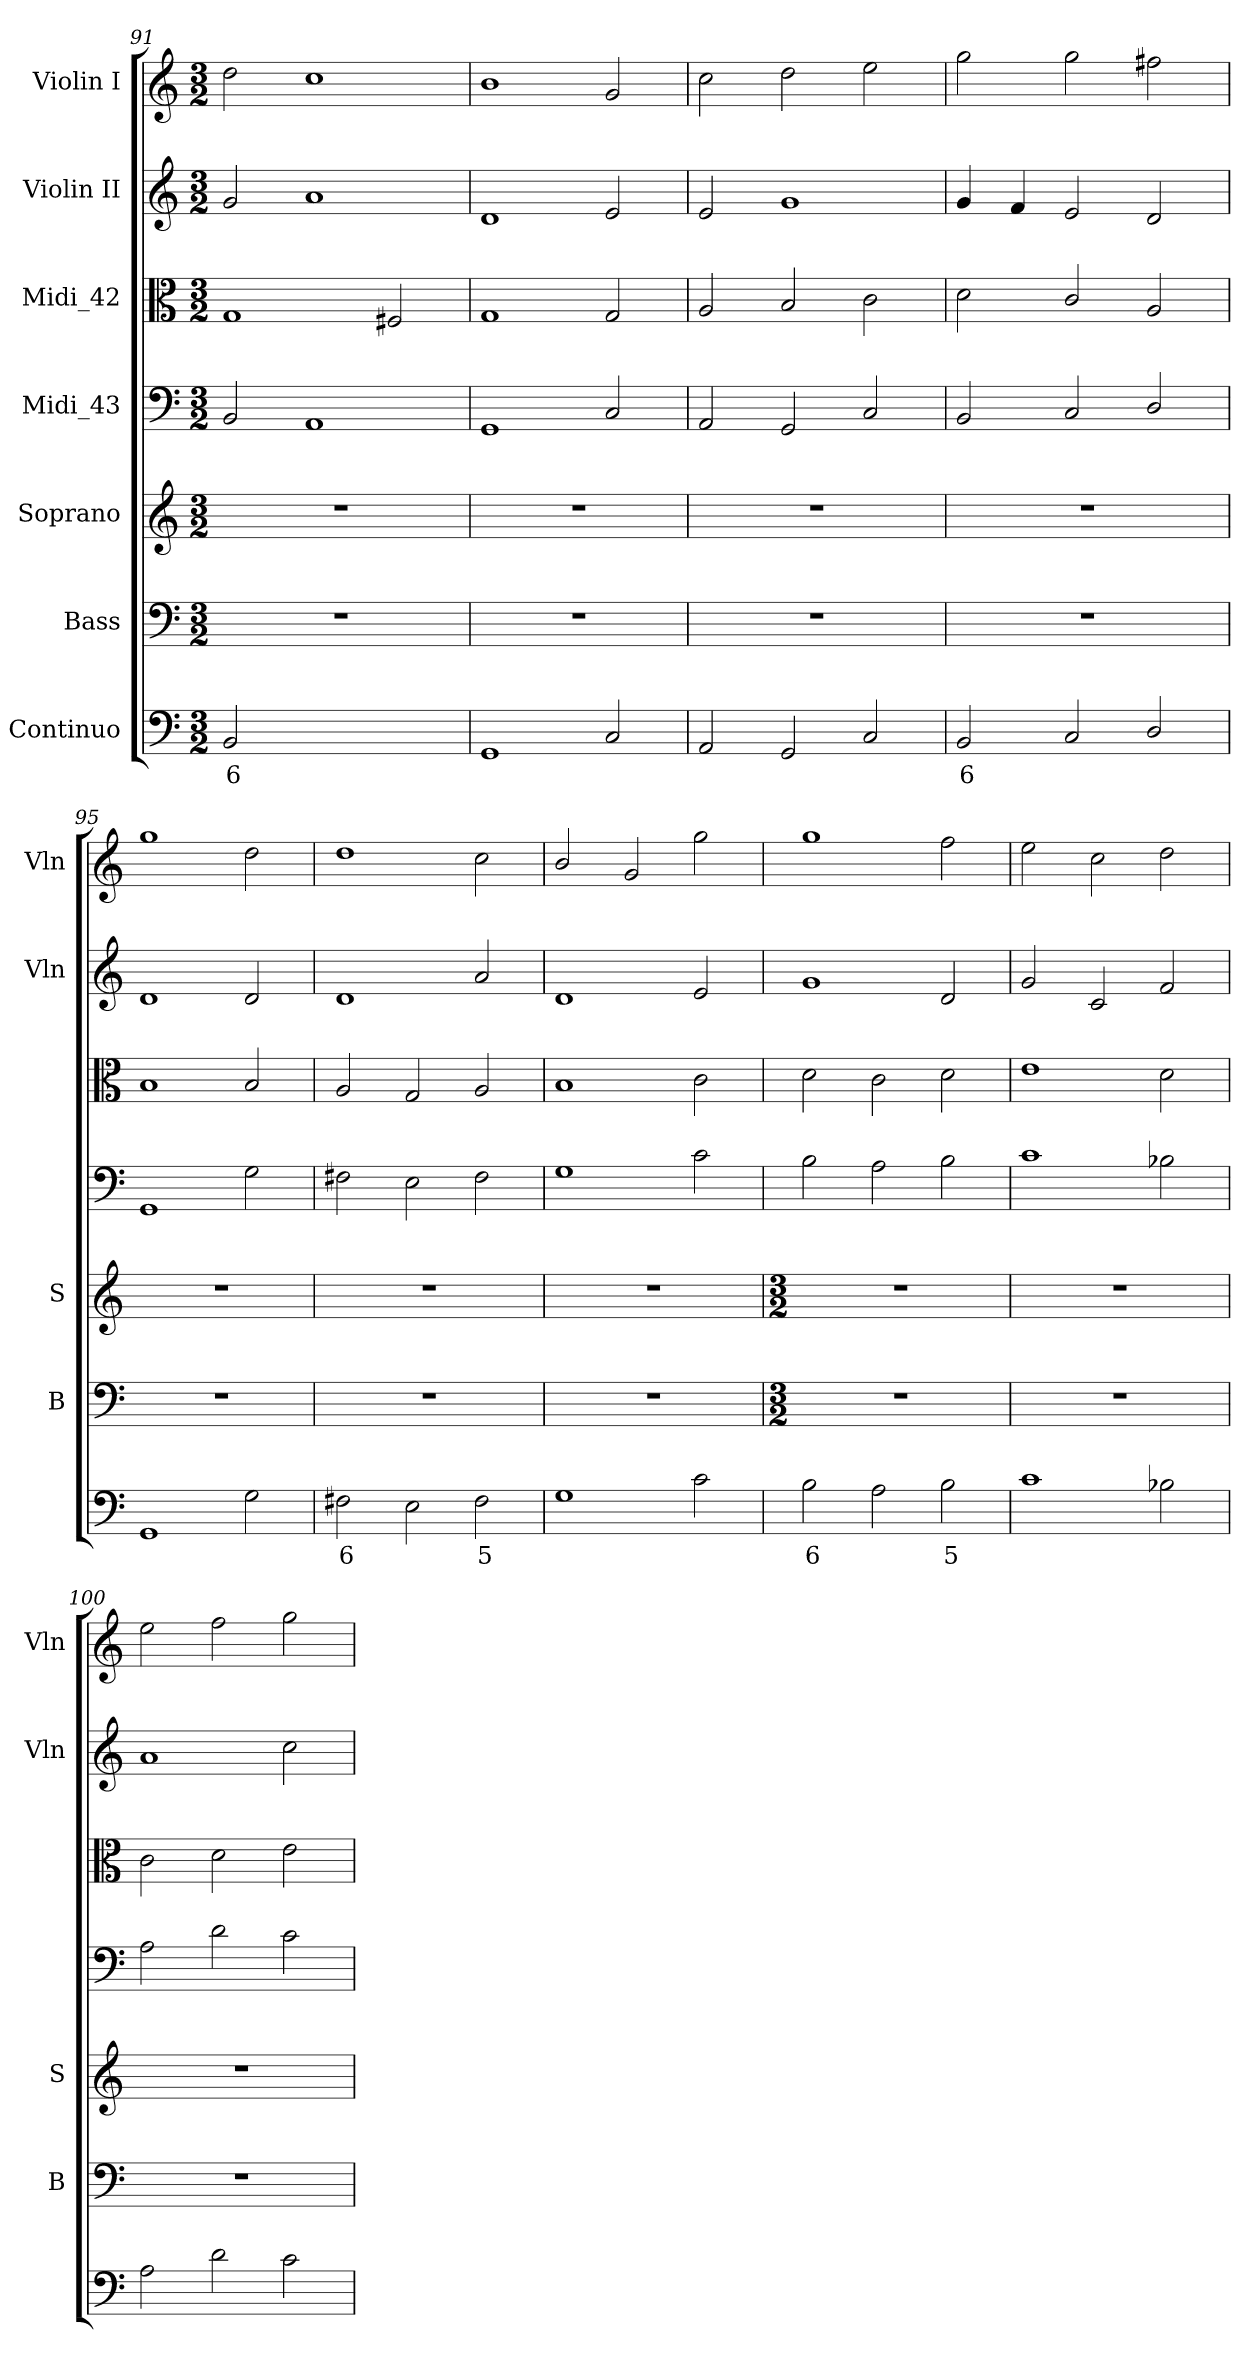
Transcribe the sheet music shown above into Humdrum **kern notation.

**kern	**text	**kern	**kern	**kern	**kern	**kern	**kern
*part7	*part7	*part6	*part5	*part4	*part3	*part2	*part1
*staff7	*staff7	*staff6	*staff5	*staff4	*staff3	*staff2	*staff1
*I"Continuo	*	*I"Bass	*I"Soprano	*I"Midi_43	*I"Midi_42	*I"Violin II	*I"Violin I
*	*	*I'B	*I'S	*	*	*I'Vln	*I'Vln
*clefF4	*	*clefF4	*clefG2	*clefF4	*clefC3	*clefG2	*clefG2
*k[]	*	*k[]	*k[]	*k[]	*k[]	*k[]	*k[]
*C:	*	*C:	*C:	*C:	*C:	*C:	*C:
*M3/2	*	*M3/2	*M3/2	*M3/2	*M3/2	*M3/2	*M3/2
=91	=91	=91	=91	=91	=91	=91	=91
!	!LO:LY:b	!	!	!	!	!	!
2BB	6	1.r	1.r	2BB	1G	2g	2dd
!	!LO:LY:b	!	!	!	!	!	!
[2AAyy	7	.	.	1AA	.	1a	1cc
!	!LO:LY:b	!	!	!	!	!	!
2AAyy]	6	.	.	.	2F#X	.	.
=92	=92	=92	=92	=92	=92	=92	=92
1GG	.	1.r	1.r	1GG	1G	1d	1b
2C	.	.	.	2C	2G	2e	2g
=93	=93	=93	=93	=93	=93	=93	=93
2AA	.	1.r	1.r	2AA	2A	2e	2cc
2GG	.	.	.	2GG	2B	1g	2dd
2C	.	.	.	2C	2c	.	2ee
=94	=94	=94	=94	=94	=94	=94	=94
!	!LO:LY:b	!	!	!	!	!	!
2BB	6	1.r	1.r	2BB	2d	4g	2gg
.	.	.	.	.	.	4f	.
2C	.	.	.	2C	2c/	2e	2gg
2D/	.	.	.	2D/	2A	2d	2ff#X
=95	=95	=95	=95	=95	=95	=95	=95
1GG	.	1.r	1.r	1GG	1B	1d	1gg
2G	.	.	.	2G	2B	2d	2dd
=96	=96	=96	=96	=96	=96	=96	=96
!	!LO:LY:b	!	!	!	!	!	!
2F#X	6	1.r	1.r	2F#X	2A	1d	1dd
2E	.	.	.	2E	2G	.	.
!	!LO:LY:b	!	!	!	!	!	!
2F#	5	.	.	2F#	2A	2a	2cc
=97	=97	=97	=97	=97	=97	=97	=97
1G	.	1.r	1.r	1G	1B	1d	2b/
.	.	.	.	.	.	.	2g
2c	.	.	.	2c	2c	2e	2gg
!!LO:LB:g=z
=98	=98	=98	=98	=98	=98	=98	=98
*	*	*M3/2	*M3/2	*	*	*	*
!	!LO:LY:b	!	!	!	!	!	!
2B	6	1.r	1.r	2B	2d	1g	1gg
2A	.	.	.	2A	2c	.	.
!	!LO:LY:b	!	!	!	!	!	!
2B	5	.	.	2B	2d	2d	2ff
=99	=99	=99	=99	=99	=99	=99	=99
1c	.	1.r	1.r	1c	1e	2g	2ee
.	.	.	.	.	.	2c	2cc
2B-X	.	.	.	2B-X	2d	2f	2dd
=100	=100	=100	=100	=100	=100	=100	=100
2A	.	1.r	1.r	2A	2c	1a	2ee
2d	.	.	.	2d	2d	.	2ff
2c	.	.	.	2c	2e	2cc	2gg
=	=	=	=	=	=	=	=
*-	*-	*-	*-	*-	*-	*-	*-
